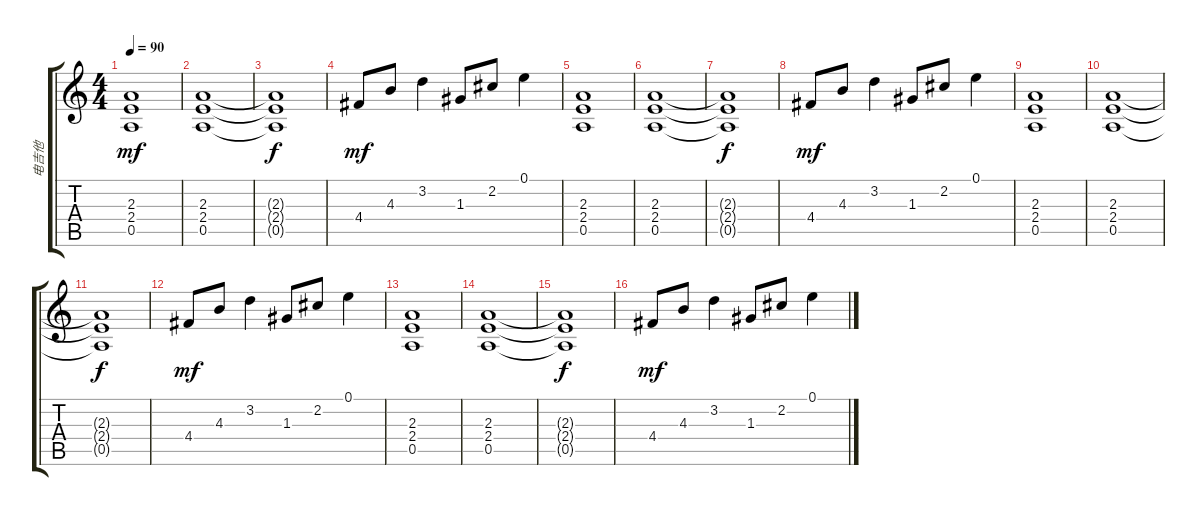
\track ("电吉他" "电吉他") {instrument overdrivenguitar}
\staff {score tabs}
\tuning (E4 B3 G3 D3 A2 E2) {hide}
\ts (4 4)
\tempo 90
\clef g2
\ks c
(2.3 2.4 0.5).1{dy mf} |
(2.3 2.4 0.5).1 |
(2.3{t} 2.4{t} 0.5{t}).1{dy f} |
4.4.8{dy mf} 4.3.8 3.2.4 1.3.8 2.2.8 0.1.4 |
(2.3 2.4 0.5).1 |
(2.3 2.4 0.5).1 |
(2.3{t} 2.4{t} 0.5{t}).1{dy f} |
4.4.8{dy mf} 4.3.8 3.2.4 1.3.8 2.2.8 0.1.4 |
(2.3 2.4 0.5).1 |
(2.3 2.4 0.5).1 |
(2.3{t} 2.4{t} 0.5{t}).1{dy f} |
4.4.8{dy mf} 4.3.8 3.2.4 1.3.8 2.2.8 0.1.4 |
(2.3 2.4 0.5).1 |
(2.3 2.4 0.5).1 |
(2.3{t} 2.4{t} 0.5{t}).1{dy f} |
4.4.8{dy mf} 4.3.8 3.2.4 1.3.8 2.2.8 0.1.4
